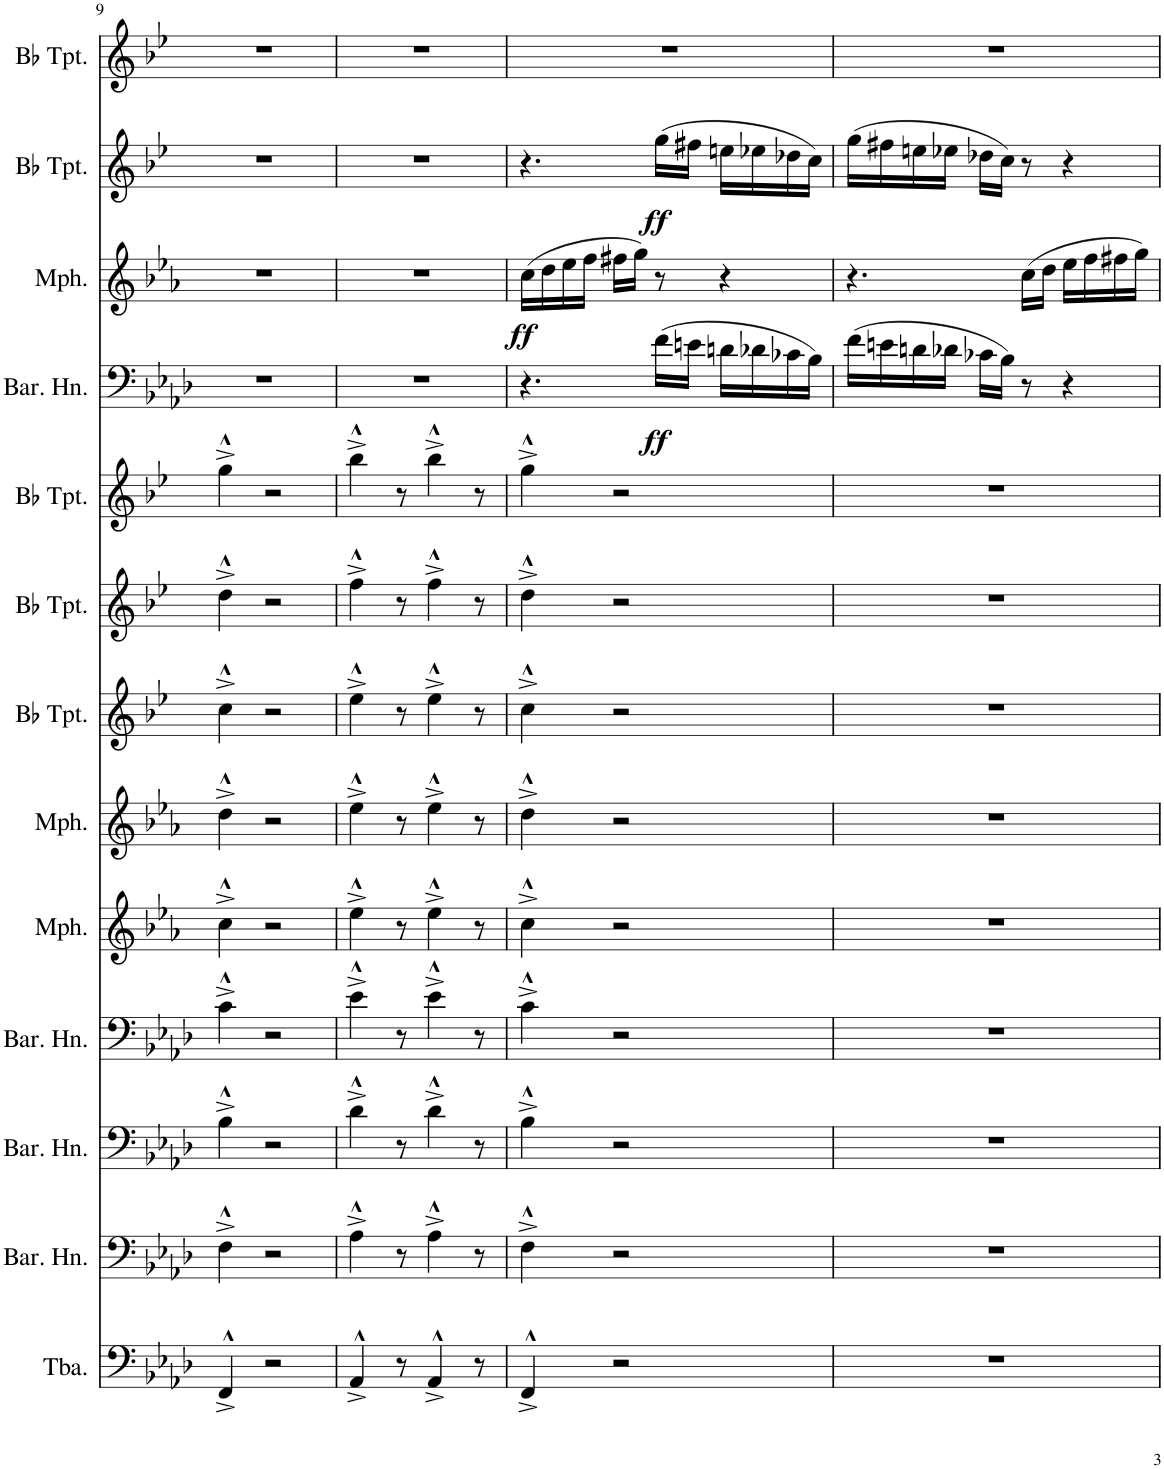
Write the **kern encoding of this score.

**kern	**kern	**kern	**kern	**kern	**kern	**kern	**kern	**kern	**kern	**dynam	**kern	**dynam	**kern	**dynam	**kern
*part13	*part12	*part11	*part10	*part9	*part8	*part7	*part6	*part5	*part4	*part4	*part3	*part3	*part2	*part2	*part1
*staff13	*staff12	*staff11	*staff10	*staff9	*staff8	*staff7	*staff6	*staff5	*staff4	*staff4	*staff3	*staff3	*staff2	*staff2	*staff1
*I"Tuba	*I"Baritone Horn	*I"Baritone Horn	*I"Baritone Horn	*I"Mellophone	*I"Mellophone	*I"Bb Trumpet	*I"Bb Trumpet	*I"Bb Trumpet	*I"Baritone Horn	*	*I"Mellophone	*	*I"Bb Trumpet	*	*I"Bb Trumpet
*I'Tba.	*I'Bar. Hn.	*I'Bar. Hn.	*I'Bar. Hn.	*I'Mph.	*I'Mph.	*I'Bb Tpt.	*I'Bb Tpt.	*I'Bb Tpt.	*I'Bar. Hn.	*	*I'Mph.	*	*I'Bb Tpt.	*	*I'Bb Tpt.
!!LO:PB:g=z
*clefF4	*clefF4	*clefF4	*clefF4	*clefG2	*clefG2	*clefG2	*clefG2	*clefG2	*clefF4	*	*clefG2	*	*clefG2	*	*clefG2
*	*Trd4c7	*Trd4c7	*Trd4c7	*Trd4c7	*Trd4c7	*Trd1c2	*Trd1c2	*Trd1c2	*Trd4c7	*	*Trd4c7	*	*Trd1c2	*	*Trd1c2
*k[b-e-a-d-]	*k[b-e-a-d-]	*k[b-e-a-d-]	*k[b-e-a-d-]	*k[b-e-a-]	*k[b-e-a-]	*k[b-e-]	*k[b-e-]	*k[b-e-]	*k[b-e-a-d-]	*	*k[b-e-a-]	*	*k[b-e-]	*	*k[b-e-]
*M3/4	*M3/4	*M3/4	*M3/4	*M3/4	*M3/4	*M3/4	*M3/4	*M3/4	*M3/4	*	*M3/4	*	*M3/4	*	*M3/4
=9	=9	=9	=9	=9	=9	=9	=9	=9	=9	=9	=9	=9	=9	=9	=9
4FF^^^/	4F^^^\	4B-^^^\	4c^^^\	4cc^^^\	4dd^^^\	4cc^^^\	4dd^^^\	4gg^^^\	2.r	.	2.r	.	2.r	.	2.r
2r	2r	2r	2r	2r	2r	2r	2r	2r	.	.	.	.	.	.	.
=10	=10	=10	=10	=10	=10	=10	=10	=10	=10	=10	=10	=10	=10	=10	=10
4AA-^^^/	4A-^^^\	4d-^^^\	4e-^^^\	4ee-^^^\	4ee-^^^\	4ee-^^^\	4ff^^^\	4bb-^^^\	2.r	.	2.r	.	2.r	.	2.r
8r	8r	8r	8r	8r	8r	8r	8r	8r	.	.	.	.	.	.	.
4AA-^^^/	4A-^^^\	4d-^^^\	4e-^^^\	4ee-^^^\	4ee-^^^\	4ee-^^^\	4ff^^^\	4bb-^^^\	.	.	.	.	.	.	.
8r	8r	8r	8r	8r	8r	8r	8r	8r	.	.	.	.	.	.	.
=11	=11	=11	=11	=11	=11	=11	=11	=11	=11	=11	=11	=11	=11	=11	=11
!	!	!	!	!	!	!	!	!	!	!	!	!LO:DY:b	!	!	!
4FF^^^/	4F^^^\	4B-^^^\	4c^^^\	4cc^^^\	4dd^^^\	4cc^^^\	4dd^^^\	4gg^^^\	4.r	.	(16cc\LL	ff	4.r	.	2.r
.	.	.	.	.	.	.	.	.	.	.	16dd\	.	.	.	.
.	.	.	.	.	.	.	.	.	.	.	16ee-\	.	.	.	.
.	.	.	.	.	.	.	.	.	.	.	16ff\JJ	.	.	.	.
2r	2r	2r	2r	2r	2r	2r	2r	2r	.	.	16ff#X\LL	.	.	.	.
.	.	.	.	.	.	.	.	.	.	.	16gg\JJ)	.	.	.	.
!	!	!	!	!	!	!	!	!	!	!LO:DY:b	!	!	!	!LO:DY:b	!
.	.	.	.	.	.	.	.	.	(16f\LL	ff	8r	.	(16gg\LL	ff	.
.	.	.	.	.	.	.	.	.	16en\JJ	.	.	.	16ff#X\JJ	.	.
.	.	.	.	.	.	.	.	.	16dn\LL	.	4r	.	16een\LL	.	.
.	.	.	.	.	.	.	.	.	16d-X\	.	.	.	16ee-X\	.	.
.	.	.	.	.	.	.	.	.	16c-X\	.	.	.	16dd-X\	.	.
.	.	.	.	.	.	.	.	.	16B-\JJ)	.	.	.	16cc\JJ)	.	.
=12	=12	=12	=12	=12	=12	=12	=12	=12	=12	=12	=12	=12	=12	=12	=12
2.r	2.r	2.r	2.r	2.r	2.r	2.r	2.r	2.r	(16f\LL	.	4.r	.	(16gg\LL	.	2.r
.	.	.	.	.	.	.	.	.	16en\	.	.	.	16ff#X\	.	.
.	.	.	.	.	.	.	.	.	16dn\	.	.	.	16een\	.	.
.	.	.	.	.	.	.	.	.	16d-X\JJ	.	.	.	16ee-X\JJ	.	.
.	.	.	.	.	.	.	.	.	16c-X\LL	.	.	.	16dd-X\LL	.	.
.	.	.	.	.	.	.	.	.	16B-\JJ)	.	.	.	16cc\JJ)	.	.
.	.	.	.	.	.	.	.	.	8r	.	(16cc\LL	.	8r	.	.
.	.	.	.	.	.	.	.	.	.	.	16dd\JJ	.	.	.	.
.	.	.	.	.	.	.	.	.	4r	.	16ee-\LL	.	4r	.	.
.	.	.	.	.	.	.	.	.	.	.	16ff\	.	.	.	.
.	.	.	.	.	.	.	.	.	.	.	16ff#X\	.	.	.	.
.	.	.	.	.	.	.	.	.	.	.	16gg\JJ)	.	.	.	.
=	=	=	=	=	=	=	=	=	=	=	=	=	=	=	=
*-	*-	*-	*-	*-	*-	*-	*-	*-	*-	*-	*-	*-	*-	*-	*-
